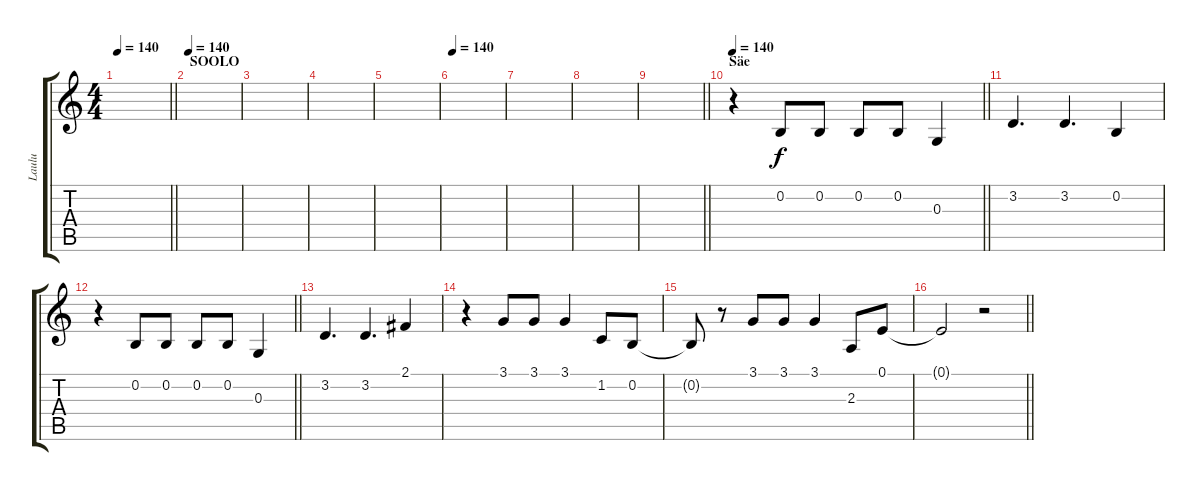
\track ("Laulu" "Laulu") {instrument lead6voice}
\staff {score tabs}
\tuning (E4 B3 G3 D3 A2 E2) {hide}
\ts (4 4)
\tempo 140
\clef g2
\barLineRight lightlight
\ks c
|
\section ("" "SOOLO")
\tempo 140
|
|
|
|
\tempo 140
|
|
|
\barLineRight lightlight
|
\section ("" "Säe")
\tempo 140
\barLineRight lightlight
r.4 0.2.8 0.2.8 0.2.8 0.2.8 0.3.4 |
3.2.4{d} 3.2.4{d} 0.2.4 |
\barLineRight lightlight
r.4 0.2.8 0.2.8 0.2.8 0.2.8 0.3.4 |
3.2.4{d} 3.2.4{d} 2.1.4 |
r.4 3.1.8 3.1.8 3.1.4 1.2.8 0.2.8 |
0.2{t}.8 r.8 3.1.8 3.1.8 3.1.4 2.3.8 0.1.8 |
\barLineRight lightlight
0.1{t}.2 r.2
